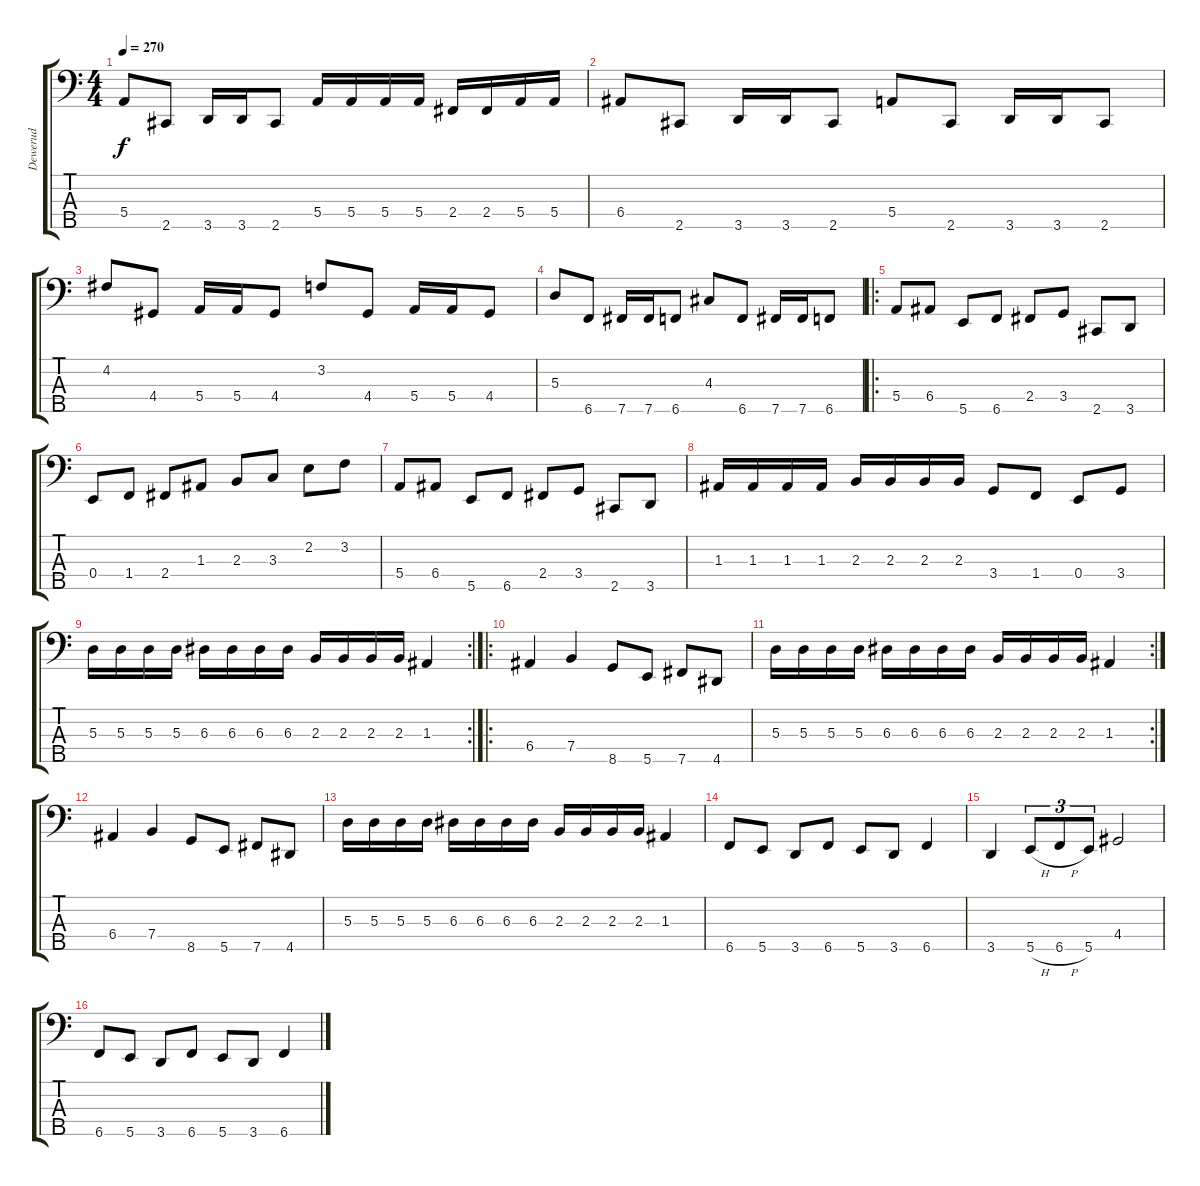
\track ("Dewerud" "Dewerud") {instrument electricbasspick}
\staff {score tabs}
\tuning (G2 D2 A1 E1 B0) {hide}
\ts (4 4)
\tempo 270
\clef f4
\ks c
5.4.8{dy f} 2.5.8 3.5.16 3.5.16 2.5.8 5.4.16 5.4.16 5.4.16 5.4.16 2.4.16 2.4.16 5.4.16 5.4.16 |
6.4.8 2.5.8 3.5.16 3.5.16 2.5.8 5.4.8 2.5.8 3.5.16 3.5.16 2.5.8 |
4.2.8 4.4.8 5.4.16 5.4.16 4.4.8 3.2.8 4.4.8 5.4.16 5.4.16 4.4.8 |
5.3.8 6.5.8 7.5.16 7.5.16 6.5.8 4.3.8 6.5.8 7.5.16 7.5.16 6.5.8 |
\ro
5.4.8 6.4.8 5.5.8 6.5.8 2.4.8 3.4.8 2.5.8 3.5.8 |
0.4.8 1.4.8 2.4.8 1.3.8 2.3.8 3.3.8 2.2.8 3.2.8 |
5.4.8 6.4.8 5.5.8 6.5.8 2.4.8 3.4.8 2.5.8 3.5.8 |
1.3.16 1.3.16 1.3.16 1.3.16 2.3.16 2.3.16 2.3.16 2.3.16 3.4.8 1.4.8 0.4.8 3.4.8 |
\rc 2
5.3.16 5.3.16 5.3.16 5.3.16 6.3.16 6.3.16 6.3.16 6.3.16 2.3.16 2.3.16 2.3.16 2.3.16 1.3.4 |
\ro
6.4.4 7.4.4 8.5.8 5.5.8 7.5.8 4.5.8 |
\rc 2
5.3.16 5.3.16 5.3.16 5.3.16 6.3.16 6.3.16 6.3.16 6.3.16 2.3.16 2.3.16 2.3.16 2.3.16 1.3.4 |
6.4.4 7.4.4 8.5.8 5.5.8 7.5.8 4.5.8 |
5.3.16 5.3.16 5.3.16 5.3.16 6.3.16 6.3.16 6.3.16 6.3.16 2.3.16 2.3.16 2.3.16 2.3.16 1.3.4 |
6.5.8 5.5.8 3.5.8 6.5.8 5.5.8 3.5.8 6.5.4 |
3.5.4 5.5{h}.8{tu (3 2)} 6.5{h}.8{tu (3 2)} 5.5.8{tu (3 2)} 4.4.2 |
6.5.8 5.5.8 3.5.8 6.5.8 5.5.8 3.5.8 6.5.4
